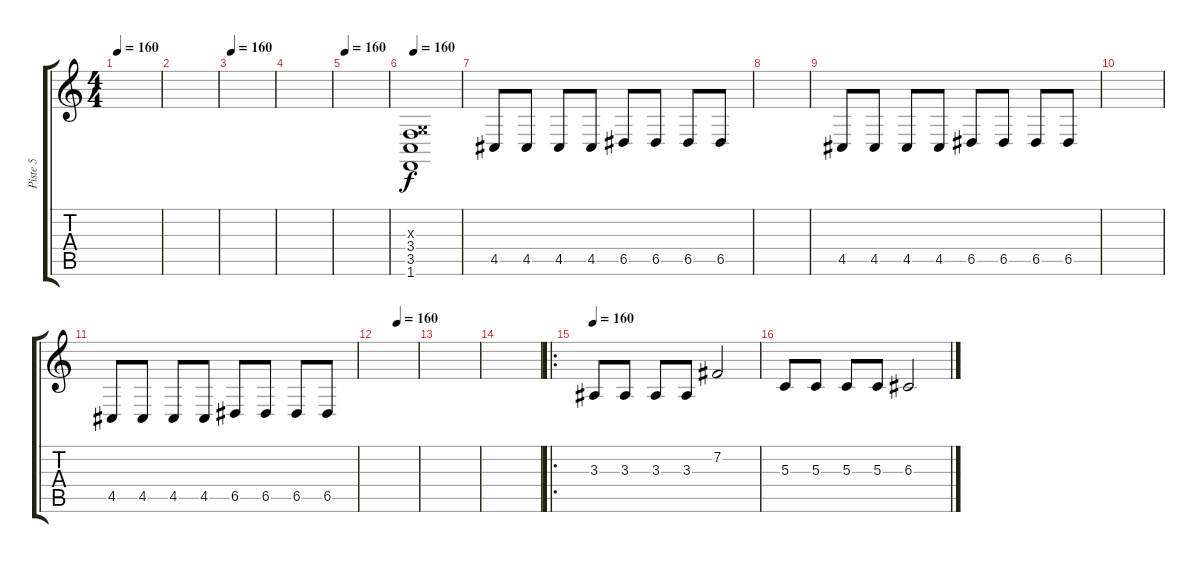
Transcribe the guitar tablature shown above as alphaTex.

\track ("Piste 5" "Piste 5") {instrument lead6voice}
\staff {score tabs}
\tuning (E4 B3 G3 D3 A2 E2) {hide}
\ts (4 4)
\tempo 160
\clef g2
\ks c
|
|
\tempo 160
|
|
\tempo 160
|
\tempo 160
(0.3{x} 3.4 3.5 1.6).1 |
4.5.8 4.5.8 4.5.8 4.5.8 6.5.8 6.5.8 6.5.8 6.5.8 |
|
4.5.8 4.5.8 4.5.8 4.5.8 6.5.8 6.5.8 6.5.8 6.5.8 |
|
4.5.8 4.5.8 4.5.8 4.5.8 6.5.8 6.5.8 6.5.8 6.5.8 |
\tempo (160 0.5)
|
|
|
\ro
\tempo 160
3.3.8 3.3.8 3.3.8 3.3.8 7.2.2 |
5.3.8 5.3.8 5.3.8 5.3.8 6.3.2
